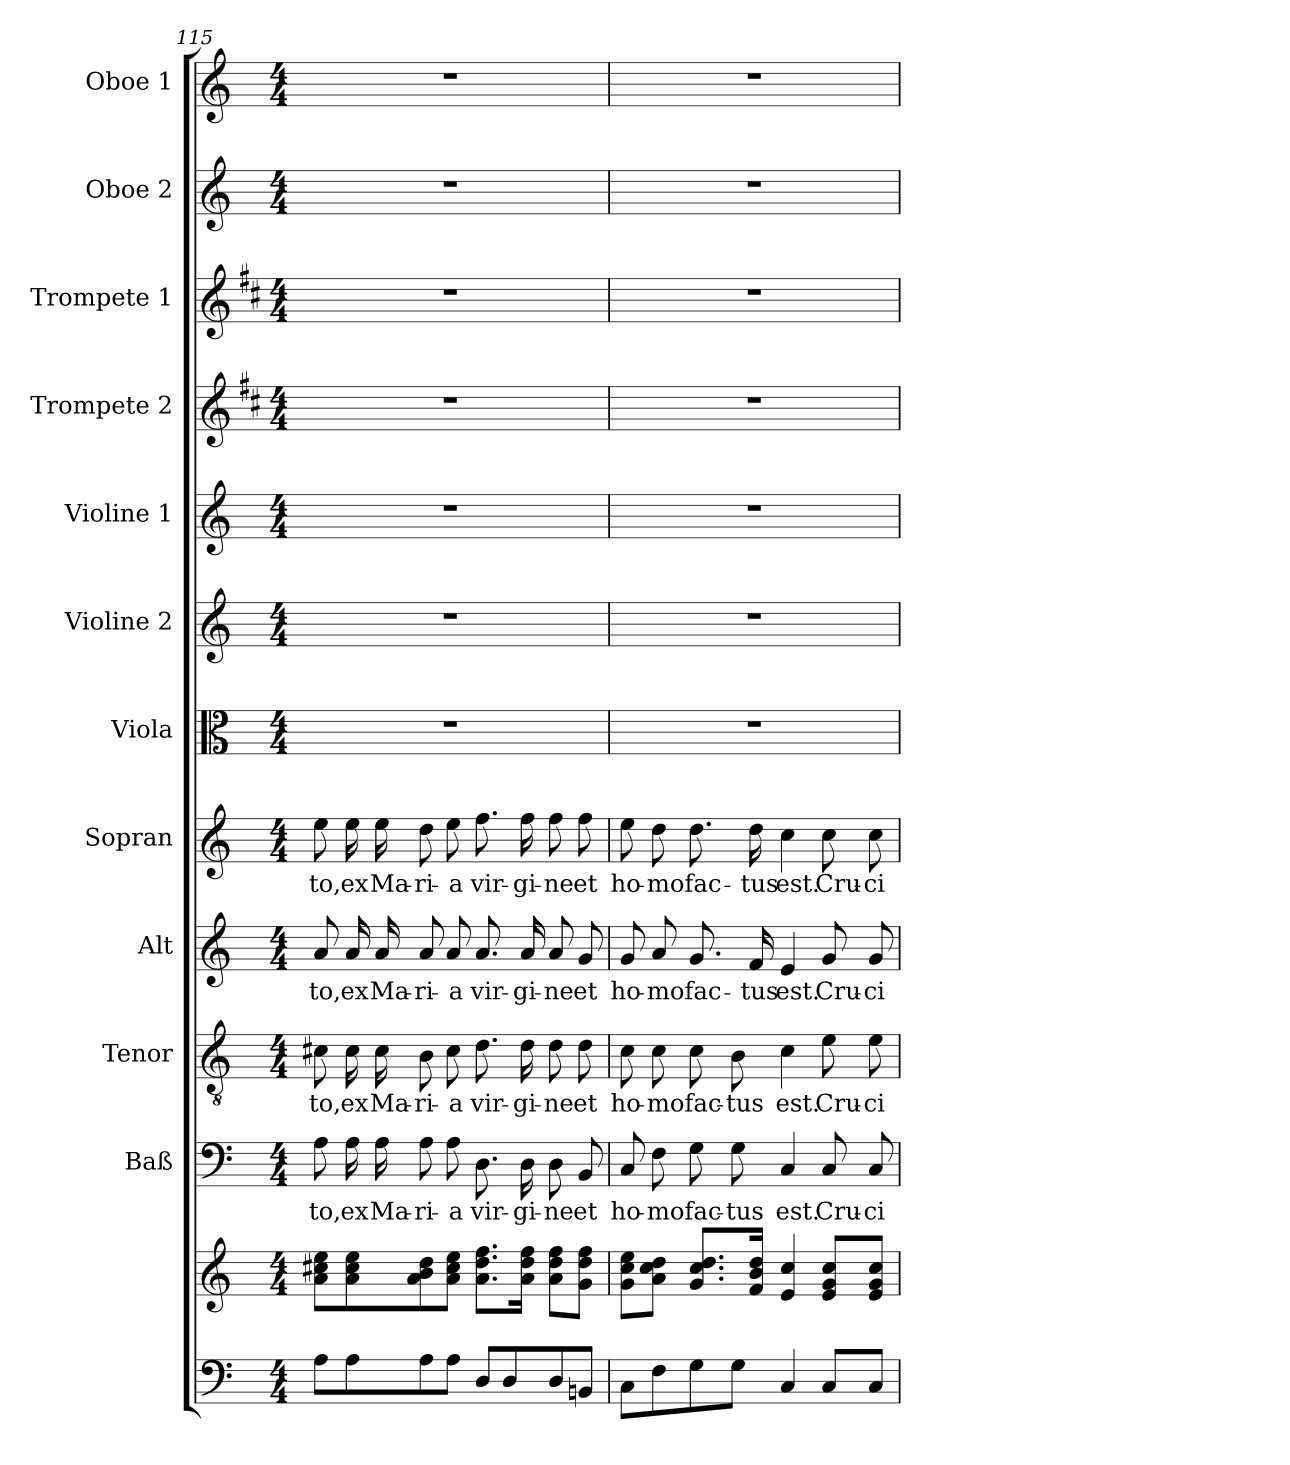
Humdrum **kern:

**kern	**kern	**kern	**text	**kern	**text	**kern	**text	**kern	**text	**kern	**kern	**kern	**kern	**kern	**kern	**kern
*part12	*part12	*part11	*part11	*part10	*part10	*part9	*part9	*part8	*part8	*part7	*part6	*part5	*part4	*part3	*part2	*part1
*staff13	*staff12	*staff11	*staff11	*staff10	*staff10	*staff9	*staff9	*staff8	*staff8	*staff7	*staff6	*staff5	*staff4	*staff3	*staff2	*staff1
*	*	*I"Baß	*	*I"Tenor	*	*I"Alt	*	*I"Sopran	*	*I"Viola	*I"Violine 2	*I"Violine 1	*I"Trompete 2	*I"Trompete 1	*I"Oboe 2	*I"Oboe 1
*	*	*I'Baß	*	*I'Ten	*	*I'Alt	*	*I'Sop	*	*I'Vla.	*I'Vln. 2	*I'Vln. 1	*I'Trp. 2	*I'Trp. 1	*I'Ob. 2	*I'Ob. 1
*clefF4	*clefG2	*clefF4	*	*clefGv2	*	*clefG2	*	*clefG2	*	*clefC3	*clefG2	*clefG2	*clefG2	*clefG2	*clefG2	*clefG2
*	*	*	*	*	*	*	*	*	*	*	*	*	*ITrd1c2	*ITrd1c2	*	*
*k[]	*k[]	*k[]	*	*k[]	*	*k[]	*	*k[]	*	*k[]	*k[]	*k[]	*k[]	*k[]	*k[]	*k[]
*C:	*C:	*C:	*	*C:	*	*C:	*	*C:	*	*C:	*C:	*C:	*C:	*C:	*C:	*C:
*M4/4	*M4/4	*M4/4	*	*M4/4	*	*M4/4	*	*M4/4	*	*M4/4	*M4/4	*M4/4	*M4/4	*M4/4	*M4/4	*M4/4
=115	=115	=115	=115	=115	=115	=115	=115	=115	=115	=115	=115	=115	=115	=115	=115	=115
!	!	!	!LO:LY:b	!	!LO:LY:b	!	!LO:LY:b	!	!LO:LY:b	!	!	!	!	!	!	!
8A\L	8a\ 8cc#X\ 8ee\L	8A\	-to,	8c#X\	-to,	8a/	-to,	8ee\	-to,	1r	1r	1r	1r	1r	1r	1r
!	!	!	!LO:LY:b	!	!LO:LY:b	!	!LO:LY:b	!	!LO:LY:b	!	!	!	!	!	!	!
8A\	8a\ 8cc#\ 8ee\	16A\	ex	16c#\	ex	16a/	ex	16ee\	ex	.	.	.	.	.	.	.
!	!	!	!LO:LY:b	!	!LO:LY:b	!	!LO:LY:b	!	!LO:LY:b	!	!	!	!	!	!	!
.	.	16A\	Ma-	16c#\	Ma-	16a/	Ma-	16ee\	Ma-	.	.	.	.	.	.	.
!	!	!	!LO:LY:b	!	!LO:LY:b	!	!LO:LY:b	!	!LO:LY:b	!	!	!	!	!	!	!
8A\	8a\ 8b\ 8dd\	8A\	-ri-	8B\	-ri-	8a/	-ri-	8dd\	-ri-	.	.	.	.	.	.	.
!	!	!	!LO:LY:b	!	!LO:LY:b	!	!LO:LY:b	!	!LO:LY:b	!	!	!	!	!	!	!
8A\J	8a\ 8cc#\ 8ee\J	8A\	-a	8c#\	-a	8a/	-a	8ee\	-a	.	.	.	.	.	.	.
!	!	!	!LO:LY:b	!	!LO:LY:b	!	!LO:LY:b	!	!LO:LY:b	!	!	!	!	!	!	!
8D/L	8.a\ 8.dd\ 8.ff\L	8.D\	vir-	8.d\	vir-	8.a/	vir-	8.ff\	vir-	.	.	.	.	.	.	.
8D/	.	.	.	.	.	.	.	.	.	.	.	.	.	.	.	.
!	!	!	!LO:LY:b	!	!LO:LY:b	!	!LO:LY:b	!	!LO:LY:b	!	!	!	!	!	!	!
.	16a\ 16dd\ 16ff\Jk	16D\	-gi-	16d\	-gi-	16a/	-gi-	16ff\	-gi-	.	.	.	.	.	.	.
!	!	!	!LO:LY:b	!	!LO:LY:b	!	!LO:LY:b	!	!LO:LY:b	!	!	!	!	!	!	!
8D/	8a\ 8dd\ 8ff\L	8D\	-ne	8d\	-ne	8a/	-ne	8ff\	-ne	.	.	.	.	.	.	.
!	!	!	!LO:LY:b	!	!LO:LY:b	!	!LO:LY:b	!	!LO:LY:b	!	!	!	!	!	!	!
8BBn/J	8g\ 8dd\ 8ff\J	8BB/	et	8d\	et	8g/	et	8ff\	et	.	.	.	.	.	.	.
!!LO:PB:g=z
=116	=116	=116	=116	=116	=116	=116	=116	=116	=116	=116	=116	=116	=116	=116	=116	=116
!	!	!	!LO:LY:b	!	!LO:LY:b	!	!LO:LY:b	!	!LO:LY:b	!	!	!	!	!	!	!
8C\L	8g\ 8cc\ 8ee\L	8C/	ho-	8c\	ho-	8g/	ho-	8ee\	ho-	1r	1r	1r	1r	1r	1r	1r
!	!	!	!LO:LY:b	!	!LO:LY:b	!	!LO:LY:b	!	!LO:LY:b	!	!	!	!	!	!	!
8F\	8a\ 8cc\ 8dd\J	8F\	-mo	8c\	-mo	8a/	-mo	8dd\	-mo	.	.	.	.	.	.	.
!	!	!	!LO:LY:b	!	!LO:LY:b	!	!LO:LY:b	!	!LO:LY:b	!	!	!	!	!	!	!
8G\	8.g/ 8.cc/ 8.dd/L	8G\	fac-	8c\	fac-	8.g/	fac-	8.dd\	fac-	.	.	.	.	.	.	.
!	!	!	!LO:LY:b	!	!LO:LY:b	!	!	!	!	!	!	!	!	!	!	!
8G\J	.	8G\	-tus	8B\	-tus	.	.	.	.	.	.	.	.	.	.	.
!	!	!	!	!	!	!	!LO:LY:b	!	!LO:LY:b	!	!	!	!	!	!	!
.	16f/ 16b/ 16dd/Jk	.	.	.	.	16f/	-tus	16dd\	-tus	.	.	.	.	.	.	.
!	!	!	!LO:LY:b	!	!LO:LY:b	!	!LO:LY:b	!	!LO:LY:b	!	!	!	!	!	!	!
4C/	4e/ 4cc/	4C/	est.	4c\	est.	4e/	est.	4cc\	est.	.	.	.	.	.	.	.
!	!	!	!LO:LY:b	!	!LO:LY:b	!	!LO:LY:b	!	!LO:LY:b	!	!	!	!	!	!	!
8C/L	8e/ 8g/ 8cc/L	8C/	Cru-	8e\	Cru-	8g/	Cru-	8cc\	Cru-	.	.	.	.	.	.	.
!	!	!	!LO:LY:b	!	!LO:LY:b	!	!LO:LY:b	!	!LO:LY:b	!	!	!	!	!	!	!
8C/J	8e/ 8g/ 8cc/J	8C/	-ci-	8e\	-ci-	8g/	-ci-	8cc\	-ci-	.	.	.	.	.	.	.
=	=	=	=	=	=	=	=	=	=	=	=	=	=	=	=	=
*-	*-	*-	*-	*-	*-	*-	*-	*-	*-	*-	*-	*-	*-	*-	*-	*-
